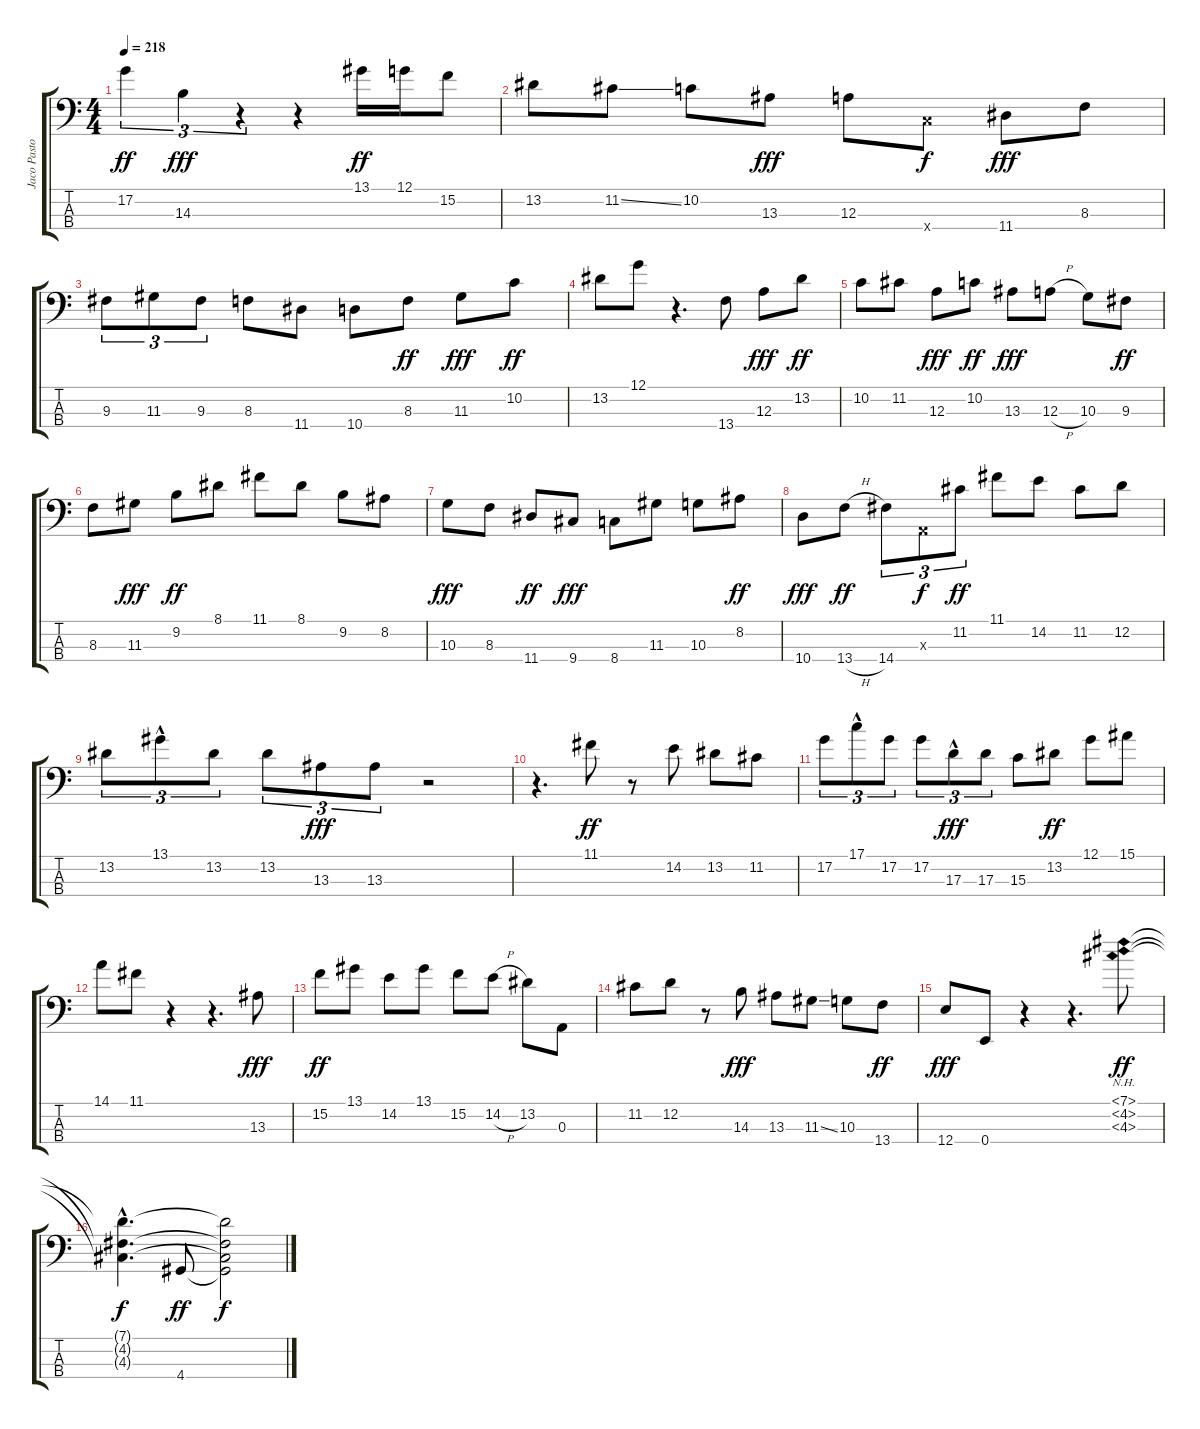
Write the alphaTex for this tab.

\track ("Jaco Pastorius" "Jaco Pasto") {instrument fretlessbass}
\staff {score tabs}
\tuning (G2 D2 A1 E1) {hide}
\ts (4 4)
\tempo 218
\clef f4
\ks c
17.2.4{tu (3 2) dy ff} 14.3.4{tu (3 2) dy fff} r.4{tu (3 2)} r.4 13.1.16{dy ff} 12.1.16 15.2.8 |
13.2.8 11.2{ss}.8 10.2.8 13.3.8{dy fff} 12.3.8 8.4{x}.8{dy f} 11.4.8{dy fff} 8.3.8 |
9.3.8{tu (3 2)} 11.3.8{tu (3 2)} 9.3.8{tu (3 2)} 8.3.8 11.4.8 10.4.8 8.3.8{dy ff} 11.3.8{dy fff} 10.2.8{dy ff} |
13.2.8 12.1.8 r.4{d} 13.4.8 12.3.8{dy fff} 13.2.8{dy ff} |
10.2.8 11.2.8 12.3.8{dy fff} 10.2.8{dy ff} 13.3.8{dy fff} 12.3{h}.8 10.3.8 9.3.8{dy ff} |
8.3.8 11.3.8{dy fff} 9.2.8{dy ff} 8.1.8 11.1.8 8.1.8 9.2.8 8.2.8 |
10.3.8{dy fff} 8.3.8 11.4.8{dy ff} 9.4.8{dy fff} 8.4.8 11.3.8 10.3.8 8.2.8{dy ff} |
10.4.8{dy fff} 13.4{h}.8{dy ff} 14.4.8{tu (3 2)} 0.3{x}.8{tu (3 2) dy f} 11.2.8{tu (3 2) dy ff} 11.1.8 14.2.8 11.2.8 12.2.8 |
13.2.8{tu (3 2)} 13.1{hac}.8{tu (3 2)} 13.2.8{tu (3 2)} 13.2.8{tu (3 2)} 13.3.8{tu (3 2) dy fff} 13.3.8{tu (3 2)} r.2 |
r.4{d} 11.1.8{dy ff} r.8 14.2.8 13.2.8 11.2.8 |
17.2.8{tu (3 2)} 17.1{hac}.8{tu (3 2)} 17.2.8{tu (3 2)} 17.2.8{tu (3 2)} 17.3{hac}.8{tu (3 2) dy fff} 17.3.8{tu (3 2)} 15.3.8 13.2.8{dy ff} 12.1.8 15.1.8 |
14.1.8 11.1.8 r.4 r.4{d} 13.3.8{dy fff} |
15.2.8{dy ff} 13.1.8 14.2.8 13.1.8 15.2.8 14.2{h}.8 13.2.8 0.3.8 |
11.2.8 12.2.8 r.8 14.3.8{dy fff} 13.3.8 11.3{ss}.8 10.3.8 13.4.8{dy ff} |
12.4.8{dy fff} 0.4.8 r.4 r.4{d} (7.1{nh} 4.2{nh} 4.3{nh}).8{dy ff} |
(7.1{hac t} 4.2{hac t} 4.3{hac t}).4{d dy f} 4.4.8{dy ff} (7.1{t} 4.2{t} 4.3{t} 4.4{t}).2{dy f}
